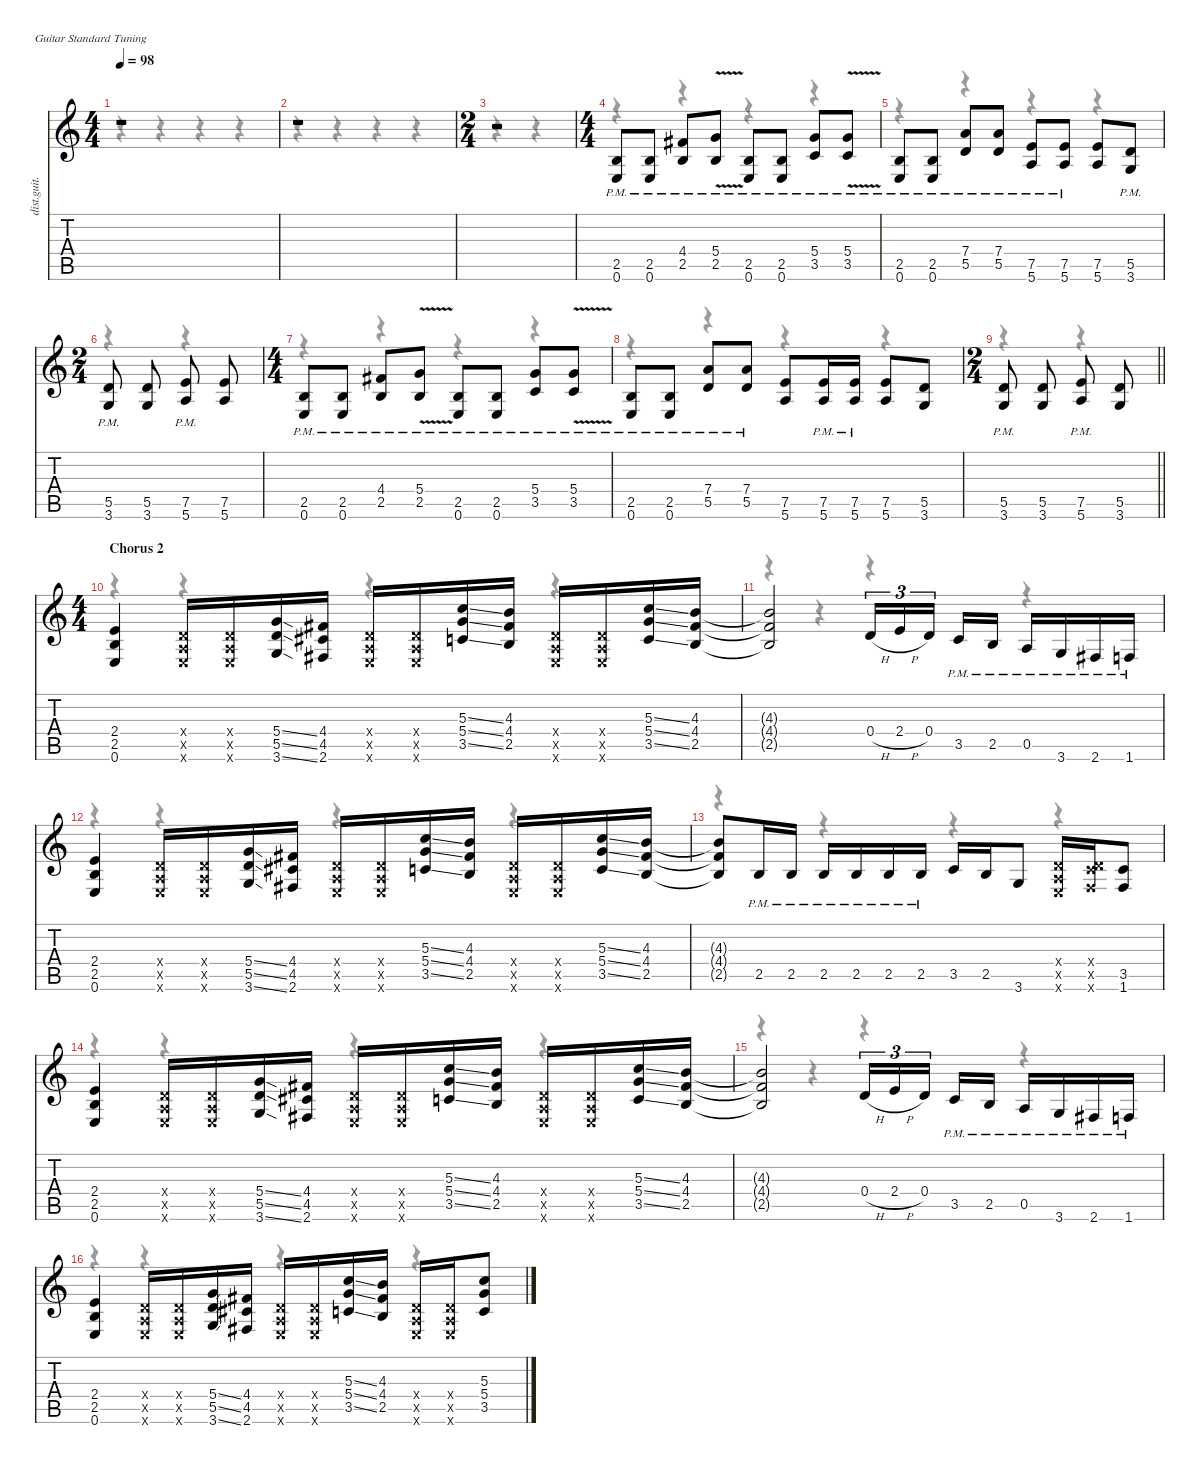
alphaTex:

\defaultSystemsLayout 4
\hideDynamics
\bracketExtendMode nobrackets
\otherSystemsTrackNameOrientation horizontal
\track ("James Hetfield" "dist.guit.") {instrument distortionguitar}
\staff {score tabs}
\tuning (E4 B3 G3 D3 A2 E2)
\voice
\ts (4 4)
\beaming (8 2 2 2 2)
\tempo 98
\clef g2
\ks c
r.1{dy p beam Up} |
r.1{beam Up} |
\ts (2 4)
\beaming (8 1 1 1 1)
r.2{beam Up} |
\ts (4 4)
\beaming (8 2 2 2 2)
(2.5{pm} 0.6{pm}).8{dy f beam Up} (2.5{pm} 0.6{pm}).8{beam Up} (4.4{pm acc #} 2.5{pm}).8{beam Up} (5.4{v pm} 2.5{pm}).8{beam Up} (2.5{pm} 0.6{pm}).8{beam Up} (2.5{pm} 0.6{pm}).8{beam Up} (5.4{pm} 3.5{pm}).8{beam Up} (5.4{v pm} 3.5{pm}).8{beam Up} |
(2.5{pm} 0.6{pm}).8{beam Up} (2.5{pm} 0.6{pm}).8{beam Up} (7.4{pm} 5.5{pm}).8{beam Up} (7.4{pm} 5.5{pm}).8{beam Up} (7.5{pm} 5.6{pm}).8{beam Up} (7.5{pm} 5.6{pm}).8{beam Up} (7.5 5.6).8{beam Up} (5.5{pm} 3.6{pm}).8{beam Up} |
\ts (2 4)
\beaming (8 1 1 1 1)
(5.5{pm} 3.6{pm}).8{beam Up} (5.5 3.6).8{beam Up} (7.5{pm} 5.6{pm}).8{beam Up} (7.5 5.6).8{beam Up} |
\ts (4 4)
\beaming (8 2 2 2 2)
(2.5{pm} 0.6{pm}).8{beam Up} (2.5{pm} 0.6{pm}).8{beam Up} (4.4{pm acc #} 2.5{pm}).8{beam Up} (5.4{v pm} 2.5{pm}).8{beam Up} (2.5{pm} 0.6{pm}).8{beam Up} (2.5{pm} 0.6{pm}).8{beam Up} (5.4{pm} 3.5{pm}).8{beam Up} (5.4{v pm} 3.5{pm}).8{beam Up} |
(2.5{pm} 0.6{pm}).8{beam Up} (2.5{pm} 0.6{pm}).8{beam Up} (7.4{pm} 5.5{pm}).8{beam Up} (7.4{pm} 5.5{pm}).8{beam Up} (7.5 5.6).8{beam Up} (7.5{pm} 5.6{pm}).16{beam Up} (7.5{pm} 5.6{pm}).16{beam Up} (7.5 5.6).8{beam Up} (5.5 3.6).8{beam Up} |
\ts (2 4)
\beaming (8 1 1 1 1)
\barLineRight lightlight
(5.5{pm} 3.6{pm}).8{beam Up} (5.5 3.6).8{beam Up} (7.5{pm} 5.6{pm}).8{beam Up} (5.5 3.6).8{beam Up} |
\ts (4 4)
\beaming (8 2 2 2 2)
\section ("" "Chorus 2")
(2.4 2.5 0.6).4{beam Up} (0.4{x} 0.5{x} 0.6{x}).16{beam Up} (0.4{x} 0.5{x} 0.6{x}).16{beam Up} (5.4{ss} 5.5{ss} 3.6{ss}).16{beam Up} (4.4{acc #} 4.5{acc #} 2.6{acc #}).16{beam Up} (0.4{x} 0.5{x} 0.6{x}).16{beam Up} (0.4{x} 0.5{x} 0.6{x}).16{beam Up} (5.3{ss} 5.4{ss} 3.5{ss}).16{beam Up} (4.3 4.4{acc #} 2.5).16{beam Up} (0.4{x} 0.5{x} 0.6{x}).16{beam Up} (0.4{x} 0.5{x} 0.6{x}).16{beam Up} (5.3{ss} 5.4{ss} 3.5{ss}).16{beam Up} (4.3 4.4{acc #} 2.5).16{beam Up} |
(4.3{t} 4.4{t acc #} 2.5{t}).2{beam Up} 0.4{h}.16{tu (3 2) beam Up} 2.4{h}.16{tu (3 2) beam Up} 0.4.16{tu (3 2) beam Up} 3.5{pm}.16{beam Up} 2.5{pm}.16{beam Up} 0.5{pm}.16{beam Up} 3.6{pm}.16{beam Up} 2.6{pm acc #}.16{beam Up} 1.6{pm}.16{beam Up} |
(2.4 2.5 0.6).4{beam Up} (0.4{x} 0.5{x} 0.6{x}).16{beam Up} (0.4{x} 0.5{x} 0.6{x}).16{beam Up} (5.4{ss} 5.5{ss} 3.6{ss}).16{beam Up} (4.4{acc #} 4.5{acc #} 2.6{acc #}).16{beam Up} (0.4{x} 0.5{x} 0.6{x}).16{beam Up} (0.4{x} 0.5{x} 0.6{x}).16{beam Up} (5.3{ss} 5.4{ss} 3.5{ss}).16{beam Up} (4.3 4.4{acc #} 2.5).16{beam Up} (0.4{x} 0.5{x} 0.6{x}).16{beam Up} (0.4{x} 0.5{x} 0.6{x}).16{beam Up} (5.3{ss} 5.4{ss} 3.5{ss}).16{beam Up} (4.3 4.4{acc #} 2.5).16{beam Up} |
(4.3{t} 4.4{t acc #} 2.5{t}).8{beam Up} 2.5{pm}.16{beam Up} 2.5{pm}.16{beam Up} 2.5{pm}.16{beam Up} 2.5{pm}.16{beam Up} 2.5{pm}.16{beam Up} 2.5{pm}.16{beam Up} 3.5.16{beam Up} 2.5.16{beam Up} 3.6.8{beam Up} (0.4{x} 0.5{x} 0.6{x}).16{beam Up} (0.4{x} 3.5{x} 1.6{x}).16{beam Up} (3.5 1.6).8{beam Up} |
(2.4 2.5 0.6).4{beam Up} (0.4{x} 0.5{x} 0.6{x}).16{beam Up} (0.4{x} 0.5{x} 0.6{x}).16{beam Up} (5.4{ss} 5.5{ss} 3.6{ss}).16{beam Up} (4.4{acc #} 4.5{acc #} 2.6{acc #}).16{beam Up} (0.4{x} 0.5{x} 0.6{x}).16{beam Up} (0.4{x} 0.5{x} 0.6{x}).16{beam Up} (5.3{ss} 5.4{ss} 3.5{ss}).16{beam Up} (4.3 4.4{acc #} 2.5).16{beam Up} (0.4{x} 0.5{x} 0.6{x}).16{beam Up} (0.4{x} 0.5{x} 0.6{x}).16{beam Up} (5.3{ss} 5.4{ss} 3.5{ss}).16{beam Up} (4.3 4.4{acc #} 2.5).16{beam Up} |
(4.3{t} 4.4{t acc #} 2.5{t}).2{beam Up} 0.4{h}.16{tu (3 2) beam Up} 2.4{h}.16{tu (3 2) beam Up} 0.4.16{tu (3 2) beam Up} 3.5{pm}.16{beam Up} 2.5{pm}.16{beam Up} 0.5{pm}.16{beam Up} 3.6{pm}.16{beam Up} 2.6{pm acc #}.16{beam Up} 1.6{pm}.16{beam Up} |
(2.4 2.5 0.6).4{beam Up} (0.4{x} 0.5{x} 0.6{x}).16{beam Up} (0.4{x} 0.5{x} 0.6{x}).16{beam Up} (5.4{ss} 5.5{ss} 3.6{ss}).16{beam Up} (4.4{acc #} 4.5{acc #} 2.6{acc #}).16{beam Up} (0.4{x} 0.5{x} 0.6{x}).16{beam Up} (0.4{x} 0.5{x} 0.6{x}).16{beam Up} (5.3{ss} 5.4{ss} 3.5{ss}).16{beam Up} (4.3 4.4{acc #} 2.5).16{beam Up} (0.4{x} 0.5{x} 0.6{x}).16{beam Up} (0.4{x} 0.5{x} 0.6{x}).16{beam Up} (5.3 5.4 3.5).8{beam Up}
\voice
\clef g2
\ottava regular
\simile none
\ks c
r.4{dy mf beam Down} r.4{beam Down} r.4{beam Down} r.4{beam Down} |
r.4{beam Down} r.4{beam Down} r.4{beam Down} r.4{beam Down} |
r.4{beam Down} r.4{beam Down} |
r.4{beam Down} r.4{beam Down} r.4{beam Down} r.4{beam Down} |
r.4{beam Down} r.4{beam Down} r.4{beam Down} r.4{beam Down} |
r.4{beam Down} r.4{beam Down} |
r.4{beam Down} r.4{beam Down} r.4{beam Down} r.4{beam Down} |
r.4{beam Down} r.4{beam Down} r.4{beam Down} r.4{beam Down} |
\barLineRight lightlight
r.4{beam Down} r.4{beam Down} |
r.4{beam Down} r.4{beam Down} r.4{beam Down} r.4{beam Down} |
r.4{beam Down} r.4{beam Down} r.4{beam Down} r.4{beam Down} |
r.4{beam Down} r.4{beam Down} r.4{beam Down} r.4{beam Down} |
r.4{beam Down} r.4{beam Down} r.4{beam Down} r.4{beam Down} |
r.4{beam Down} r.4{beam Down} r.4{beam Down} r.4{beam Down} |
r.4{beam Down} r.4{beam Down} r.4{beam Down} r.4{beam Down} |
r.4{beam Down} r.4{beam Down} r.4{beam Down} r.4{beam Down}
